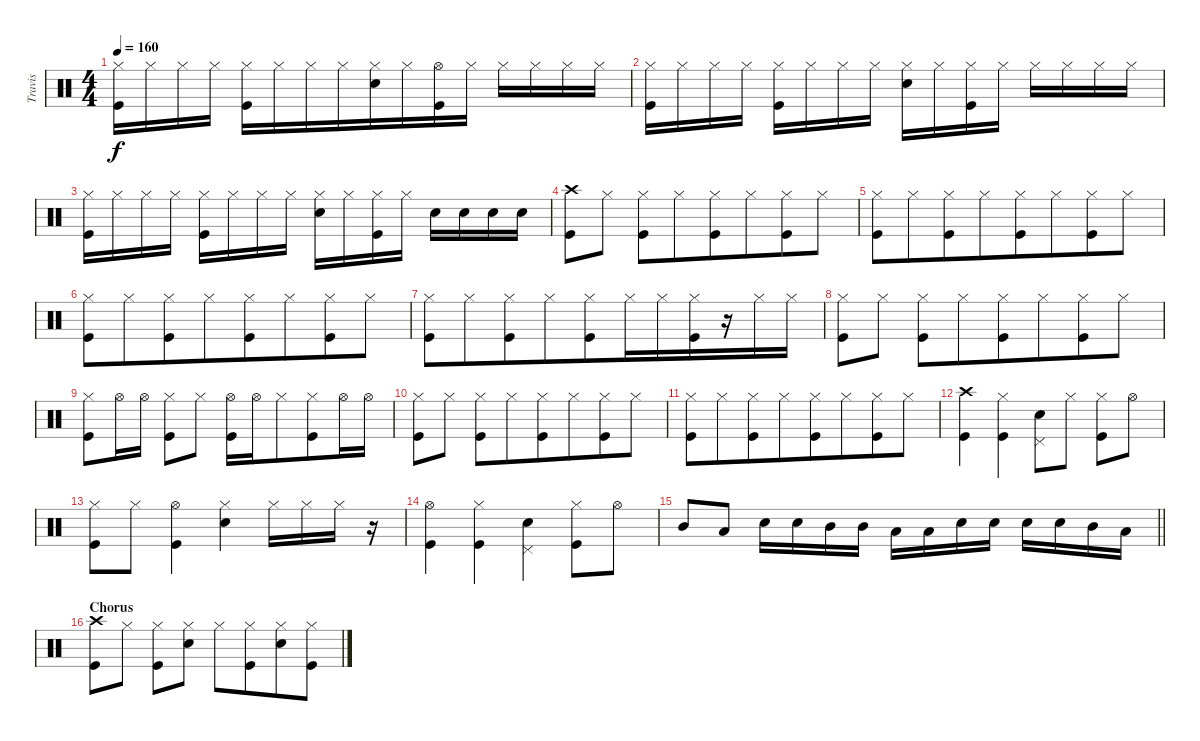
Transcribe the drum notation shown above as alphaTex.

\track ("Travis" "Travis") {instrument percussion}
\staff {score}
\articulation defaults
\ts (4 4)
\tempo 160
\clef neutral
\ks c
("Hi-Hat (closed)" "Kick (hit)").16{dy f} "Hi-Hat (closed)".16{beam merge} "Hi-Hat (closed)".16 "Hi-Hat (closed)".16 ("Hi-Hat (closed)" "Kick (hit)").16 "Hi-Hat (closed)".16{beam merge} "Hi-Hat (closed)".16 "Hi-Hat (closed)".16{beam merge} ("Hi-Hat (closed)" "Snare (hit) 2").16{beam merge} "Hi-Hat (closed)".16 ("Hi-Hat (open)" "Kick (hit)").16{beam merge} "Hi-Hat (closed)".16 "Hi-Hat (closed)".16{beam merge} "Hi-Hat (closed)".16{beam merge} "Hi-Hat (closed)".16{beam merge} "Hi-Hat (closed)".16 |
("Hi-Hat (closed)" "Kick (hit)").16{beam merge} "Hi-Hat (closed)".16{beam merge} "Hi-Hat (closed)".16{beam merge} "Hi-Hat (closed)".16 ("Hi-Hat (closed)" "Kick (hit)").16 "Hi-Hat (closed)".16{beam merge} "Hi-Hat (closed)".16{beam merge} "Hi-Hat (closed)".16 ("Hi-Hat (closed)" "Snare (hit) 2").16 "Hi-Hat (closed)".16 ("Hi-Hat (closed)" "Kick (hit)").16 "Hi-Hat (closed)".16 "Hi-Hat (closed)".16{beam merge} "Hi-Hat (closed)".16 "Hi-Hat (closed)".16 "Hi-Hat (closed)".16 |
("Hi-Hat (closed)" "Kick (hit)").16 "Hi-Hat (closed)".16{beam merge} "Hi-Hat (closed)".16 "Hi-Hat (closed)".16 ("Hi-Hat (closed)" "Kick (hit)").16 "Hi-Hat (closed)".16{beam merge} "Hi-Hat (closed)".16 "Hi-Hat (closed)".16 ("Hi-Hat (closed)" "Snare (hit) 2").16 "Hi-Hat (closed)".16 ("Hi-Hat (closed)" "Kick (hit)").16 "Hi-Hat (closed)".16 "Snare (hit) 2".16{beam merge} "Snare (hit) 2".16 "Snare (hit) 2".16 "Snare (hit) 2".16 |
("Crash high (hit)" "Kick (hit)").8{beam merge} "Hi-Hat (closed)".8 ("Kick (hit)" "Hi-Hat (closed)").8 "Hi-Hat (closed)".8{beam merge} ("Kick (hit)" "Hi-Hat (closed)").8 "Hi-Hat (closed)".8{beam merge} ("Kick (hit)" "Hi-Hat (closed)").8 "Hi-Hat (closed)".8 |
("Kick (hit)" "Hi-Hat (closed)").8 "Hi-Hat (closed)".8{beam merge} ("Kick (hit)" "Hi-Hat (closed)").8 "Hi-Hat (closed)".8{beam merge} ("Kick (hit)" "Hi-Hat (closed)").8 "Hi-Hat (closed)".8{beam merge} ("Kick (hit)" "Hi-Hat (closed)").8 "Hi-Hat (closed)".8 |
("Kick (hit)" "Hi-Hat (closed)").8 "Hi-Hat (closed)".8{beam merge} ("Kick (hit)" "Hi-Hat (closed)").8 "Hi-Hat (closed)".8{beam merge} ("Kick (hit)" "Hi-Hat (closed)").8 "Hi-Hat (closed)".8{beam merge} ("Kick (hit)" "Hi-Hat (closed)").8 "Hi-Hat (closed)".8 |
("Kick (hit)" "Hi-Hat (closed)").8 "Hi-Hat (closed)".8{beam merge} ("Kick (hit)" "Hi-Hat (closed)").8 "Hi-Hat (closed)".8{beam merge} ("Kick (hit)" "Hi-Hat (closed)").8 "Hi-Hat (closed)".16 "Hi-Hat (closed)".16{beam merge} ("Kick (hit)" "Hi-Hat (closed)").16 r.16 "Hi-Hat (closed)".16 "Hi-Hat (closed)".16 |
("Hi-Hat (closed)" "Kick (hit)").8{beam merge} "Hi-Hat (closed)".8 ("Kick (hit)" "Hi-Hat (closed)").8 "Hi-Hat (closed)".8{beam merge} ("Kick (hit)" "Hi-Hat (closed)").8 "Hi-Hat (closed)".8{beam merge} ("Kick (hit)" "Hi-Hat (closed)").8 "Hi-Hat (closed)".8 |
("Kick (hit)" "Hi-Hat (closed)").8 "Hi-Hat (open)".16{beam merge} "Hi-Hat (open)".16 ("Kick (hit)" "Hi-Hat (closed)").8 "Hi-Hat (closed)".8 ("Kick (hit)" "Hi-Hat (open)").16 "Hi-Hat (open)".16 "Hi-Hat (closed)".8{beam merge} ("Kick (hit)" "Hi-Hat (closed)").8{beam merge} "Hi-Hat (open)".16 "Hi-Hat (open)".16 |
("Hi-Hat (closed)" "Kick (hit)").8{beam merge} "Hi-Hat (closed)".8 ("Kick (hit)" "Hi-Hat (closed)").8 "Hi-Hat (closed)".8{beam merge} ("Kick (hit)" "Hi-Hat (closed)").8 "Hi-Hat (closed)".8{beam merge} ("Kick (hit)" "Hi-Hat (closed)").8 "Hi-Hat (closed)".8 |
("Kick (hit)" "Hi-Hat (closed)").8 "Hi-Hat (closed)".8{beam merge} ("Kick (hit)" "Hi-Hat (closed)").8 "Hi-Hat (closed)".8{beam merge} ("Kick (hit)" "Hi-Hat (closed)").8 "Hi-Hat (closed)".8{beam merge} ("Kick (hit)" "Hi-Hat (closed)").8 "Hi-Hat (closed)".8 |
("Kick (hit)" "Crash high (hit)").4 ("Hi-Hat (closed)" "Kick (hit)").4{beam merge} ("Pedal Hi-Hat (hit)" "Snare (hit) 2").8{beam merge} "Hi-Hat (closed)".8 ("Hi-Hat (closed)" "Kick (hit)").8 "Hi-Hat (open)".8 |
("Hi-Hat (closed)" "Kick (hit)").8{beam merge} "Hi-Hat (closed)".8{beam merge} ("Hi-Hat (open)" "Kick (hit)").4 ("Snare (hit) 2" "Hi-Hat (closed)").4{beam merge} "Hi-Hat (closed)".16 "Hi-Hat (closed)".16 "Hi-Hat (closed)".16 r.16 |
("Kick (hit)" "Hi-Hat (open)").4 ("Hi-Hat (closed)" "Kick (hit)").4{beam merge} ("Pedal Hi-Hat (hit)" "Snare (hit) 2").4{beam merge} ("Kick (hit)" "Hi-Hat (closed)").8 "Hi-Hat (open)".8 |
\barLineRight lightlight "Mid Tom (hit)".8 "Low Tom (hit)".8 "Snare (hit) 2".16{beam merge} "Snare (hit) 2".16 "Mid Tom (hit)".16{beam merge} "Mid Tom (hit)".16 "Low Tom (hit)".16 "Low Tom (hit)".16{beam merge} "Snare (hit) 2".16 "Snare (hit) 2".16 "Snare (hit) 2".16 "Snare (hit) 2".16 "Mid Tom (hit)".16 "Low Tom (hit)".16
|
\section ("" "Chorus")
("Kick (hit)" "Crash high (hit)").8{beam merge} "Hi-Hat (closed)".8 ("Kick (hit)" "Hi-Hat (closed)").8 ("Snare (hit) 2" "Hi-Hat (closed)").8 "Hi-Hat (closed)".8{beam merge} ("Kick (hit)" "Hi-Hat (closed)").8{beam merge} ("Snare (hit) 2" "Hi-Hat (closed)").8{beam merge} ("Kick (hit)" "Hi-Hat (closed)").8
